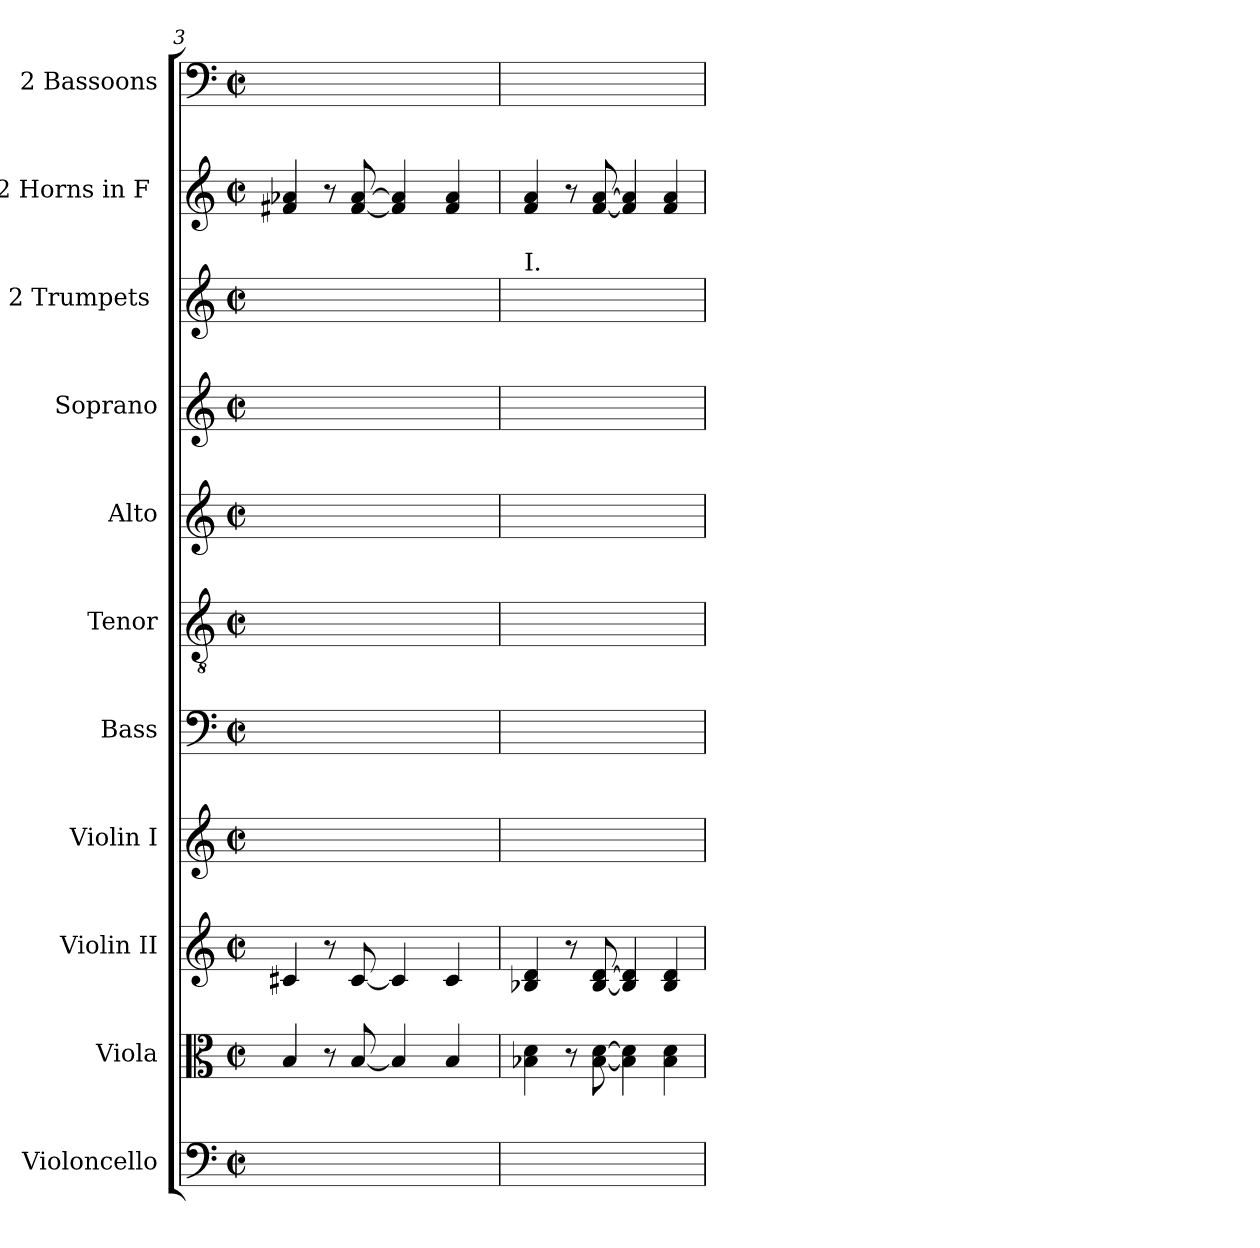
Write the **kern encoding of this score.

**kern	**kern	**kern	**kern	**kern	**kern	**kern	**kern	**kern	**kern	**kern
*part11	*part10	*part9	*part8	*part7	*part6	*part5	*part4	*part3	*part2	*part1
*staff11	*staff10	*staff9	*staff8	*staff7	*staff6	*staff5	*staff4	*staff3	*staff2	*staff1
*I"Violoncello	*I"Viola	*I"Violin II	*I"Violin I	*I"Bass	*I"Tenor	*I"Alto	*I"Soprano	*I"2 Trumpets [C]	*I"2 Horns in F [C]	*I"2 Bassoons
*I'Vc.	*I'Vla.	*I'Vln. II	*I'Vln. I	*I'B.	*I'T.	*I'A.	*I'S.	*I'Tpt.	*I'Hn.	*I'Bsn.
*clefF4	*clefC3	*clefG2	*clefG2	*clefF4	*clefGv2	*clefG2	*clefG2	*clefG2	*clefG2	*clefF4
*	*	*	*	*	*ITrd7c12	*	*	*	*	*
*k[]	*k[]	*k[]	*k[]	*k[]	*k[]	*k[]	*k[]	*k[]	*k[]	*k[]
*C:	*C:	*C:	*C:	*C:	*C:	*C:	*C:	*C:	*C:	*C:
*M2/2	*M2/2	*M2/2	*M2/2	*M2/2	*M2/2	*M2/2	*M2/2	*M2/2	*M2/2	*M2/2
*met(c|)	*met(c|)	*met(c|)	*met(c|)	*met(c|)	*met(c|)	*met(c|)	*met(c|)	*met(c|)	*met(c|)	*met(c|)
=3	=3	=3	=3	=3	=3	=3	=3	=3	=3	=3
1ryy	4B	4c#X	1ryy	4ryy	1ryy	1ryy	1ryy	1ryy	4f#X 4a-X	4ryy
.	8r	8r	.	8ryy	.	.	.	.	8r	8ryy
.	[8B	[8c#	.	8ryy	.	.	.	.	[8f# [8a-	8ryy
.	4B]	4c#]	.	8ryy	.	.	.	.	4f#] 4a-]	8ryy
.	.	.	.	8ryy	.	.	.	.	.	8ryy
.	4B	4c#	.	8ryy	.	.	.	.	4f# 4a-	8ryy
.	.	.	.	8ryy	.	.	.	.	.	8ryy
=4	=4	=4	=4	=4	=4	=4	=4	=4	=4	=4
!	!	!	!	!	!	!	!	!LO:TX:a:t=I.	!	!
4ryy	4B-X 4d	4B-X 4d	1ryy	1ryy	4ryy	1ryy	1ryy	2ryy	4f 4a	1ryy
4ryy	8r	8r	.	.	4ryy	.	.	.	8r	.
.	[8B- [8d	[8B- [8d	.	.	.	.	.	.	[8f [8a	.
4ryy	4B-] 4d]	4B-] 4d]	.	.	4ryy	.	.	4ryy	4f] 4a]	.
4ryy	4B- 4d	4B- 4d	.	.	4ryy	.	.	4ryy	4f 4a	.
=	=	=	=	=	=	=	=	=	=	=
*-	*-	*-	*-	*-	*-	*-	*-	*-	*-	*-
